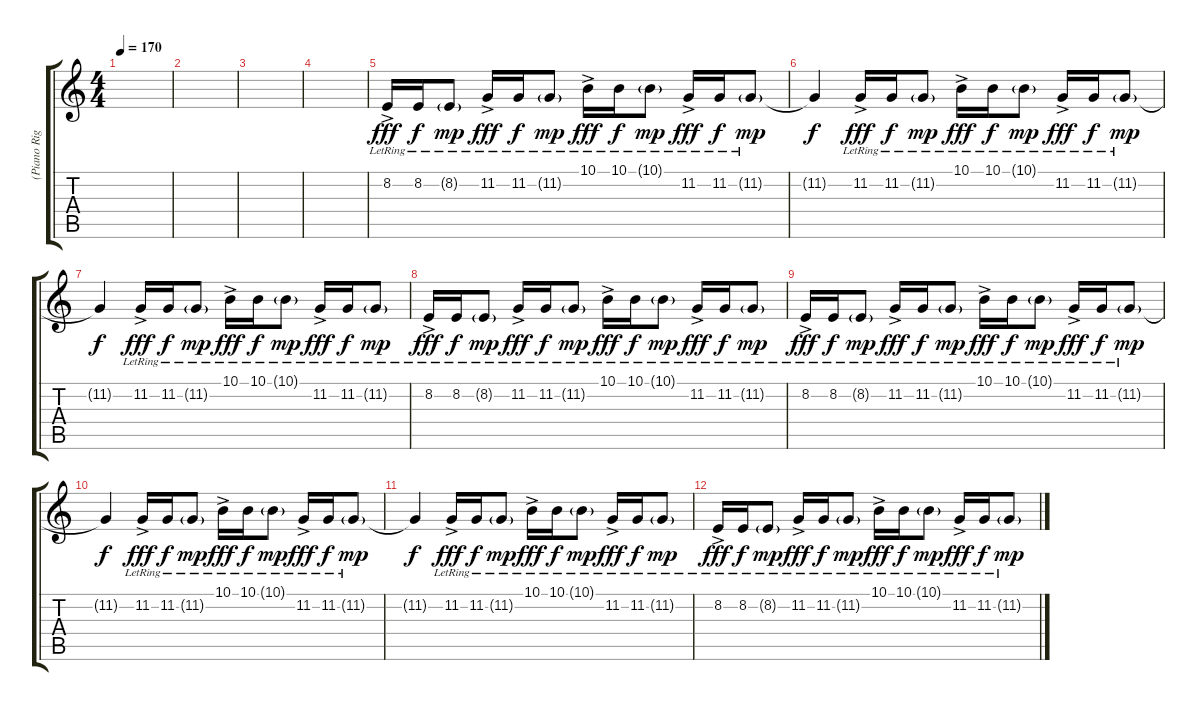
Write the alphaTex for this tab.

\track ("(Piano Right)" "(Piano Rig") {instrument electricpiano1}
\staff {score tabs}
\tuning (Db4 Ab3 E3 B2 Gb2 Db2) {hide}
\ts (4 4)
\tempo 170
\clef g2
\ks c
|
|
|
|
8.2{ac lr}.16{dy fff} 8.2{lr}.16{dy f} 8.2{g lr}.8{dy mp} 11.2{ac lr}.16{dy fff} 11.2{lr}.16{dy f} 11.2{g lr}.8{dy mp} 10.1{ac lr}.16{dy fff} 10.1{lr}.16{dy f} 10.1{g lr}.8{dy mp} 11.2{ac lr}.16{dy fff} 11.2{lr}.16{dy f} 11.2{g lr}.8{dy mp} |
11.2{t}.4{dy f} 11.2{ac lr}.16{dy fff} 11.2{lr}.16{dy f} 11.2{g lr}.8{dy mp} 10.1{ac lr}.16{dy fff} 10.1{lr}.16{dy f} 10.1{g lr}.8{dy mp} 11.2{ac lr}.16{dy fff} 11.2{lr}.16{dy f} 11.2{g lr}.8{dy mp} |
11.2{t}.4{dy f} 11.2{ac lr}.16{dy fff} 11.2{lr}.16{dy f} 11.2{g lr}.8{dy mp} 10.1{ac lr}.16{dy fff} 10.1{lr}.16{dy f} 10.1{g lr}.8{dy mp} 11.2{ac lr}.16{dy fff} 11.2{lr}.16{dy f} 11.2{g lr}.8{dy mp} |
8.2{ac lr}.16{dy fff} 8.2{lr}.16{dy f} 8.2{g lr}.8{dy mp} 11.2{ac lr}.16{dy fff} 11.2{lr}.16{dy f} 11.2{g lr}.8{dy mp} 10.1{ac lr}.16{dy fff} 10.1{lr}.16{dy f} 10.1{g lr}.8{dy mp} 11.2{ac lr}.16{dy fff} 11.2{lr}.16{dy f} 11.2{g lr}.8{dy mp} |
8.2{ac lr}.16{dy fff} 8.2{lr}.16{dy f} 8.2{g lr}.8{dy mp} 11.2{ac lr}.16{dy fff} 11.2{lr}.16{dy f} 11.2{g lr}.8{dy mp} 10.1{ac lr}.16{dy fff} 10.1{lr}.16{dy f} 10.1{g lr}.8{dy mp} 11.2{ac lr}.16{dy fff} 11.2{lr}.16{dy f} 11.2{g lr}.8{dy mp} |
11.2{t}.4{dy f} 11.2{ac lr}.16{dy fff} 11.2{lr}.16{dy f} 11.2{g lr}.8{dy mp} 10.1{ac lr}.16{dy fff} 10.1{lr}.16{dy f} 10.1{g lr}.8{dy mp} 11.2{ac lr}.16{dy fff} 11.2{lr}.16{dy f} 11.2{g lr}.8{dy mp} |
11.2{t}.4{dy f} 11.2{ac lr}.16{dy fff} 11.2{lr}.16{dy f} 11.2{g lr}.8{dy mp} 10.1{ac lr}.16{dy fff} 10.1{lr}.16{dy f} 10.1{g lr}.8{dy mp} 11.2{ac lr}.16{dy fff} 11.2{lr}.16{dy f} 11.2{g lr}.8{dy mp} |
8.2{ac lr}.16{dy fff} 8.2{lr}.16{dy f} 8.2{g lr}.8{dy mp} 11.2{ac lr}.16{dy fff} 11.2{lr}.16{dy f} 11.2{g lr}.8{dy mp} 10.1{ac lr}.16{dy fff} 10.1{lr}.16{dy f} 10.1{g lr}.8{dy mp} 11.2{ac lr}.16{dy fff} 11.2{lr}.16{dy f} 11.2{g lr}.8{dy mp}
